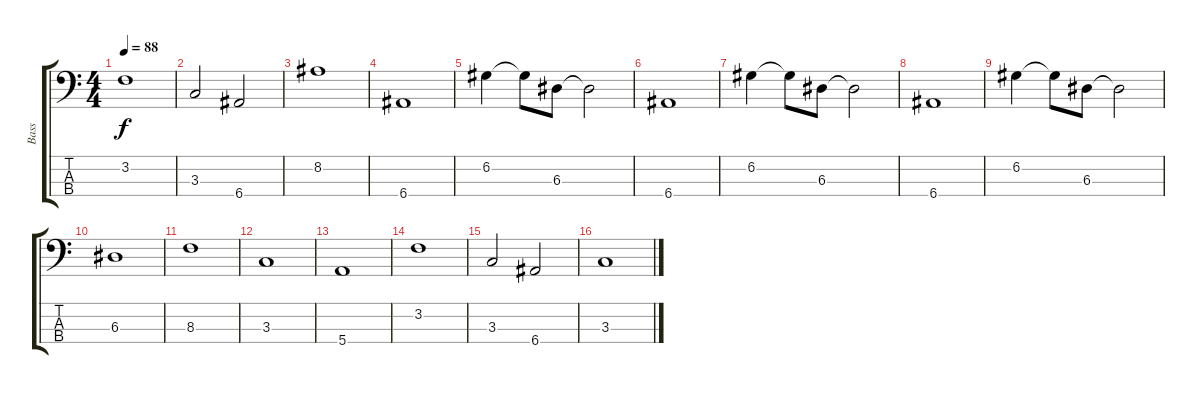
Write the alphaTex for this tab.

\track ("Bass" "Bass") {instrument electricbassfinger}
\staff {score tabs}
\tuning (G2 D2 A1 E1) {hide}
\ts (4 4)
\tempo 88
\clef f4
\ks c
3.2.1{dy f} |
3.3.2 6.4.2 |
8.2.1 |
6.4.1 |
6.2.4 6.2{t}.8 6.3.8 6.3{t}.2 |
6.4.1 |
6.2.4 6.2{t}.8 6.3.8 6.3{t}.2 |
6.4.1 |
6.2.4 6.2{t}.8 6.3.8 6.3{t}.2 |
6.3.1 |
8.3.1 |
3.3.1 |
5.4.1 |
3.2.1 |
3.3.2 6.4.2 |
3.3.1
